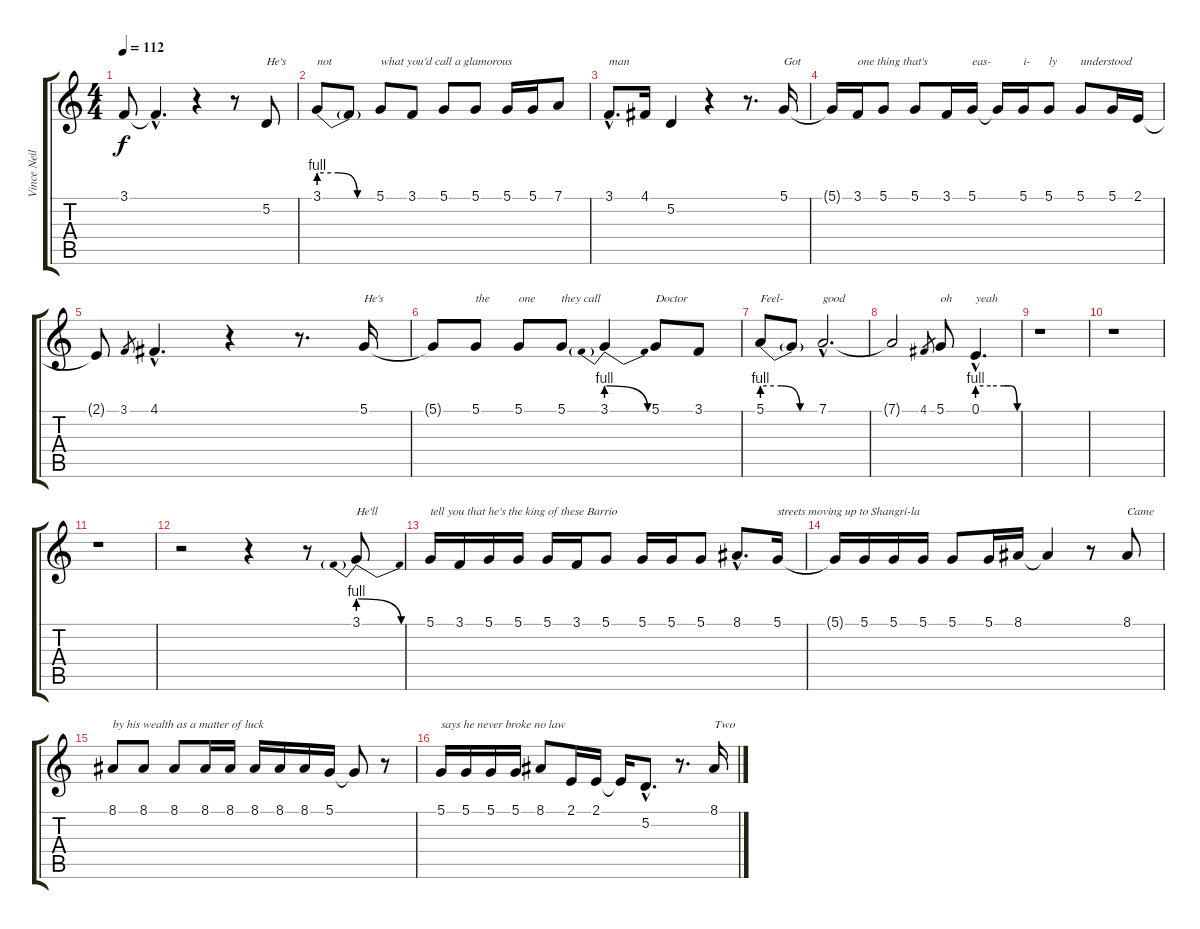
\track ("Vince Neil" "Vince Neil") {instrument harmonica}
\staff {score tabs}
\tuning (D4 A3 F3 C3 G2 D2) {hide}
\ts (4 4)
\tempo 112
\clef g2
\ks c
3.1{t}.8{dy f} 3.1{hac t}.4{d} r.4 r.8 5.2.8{txt "He's"} |
3.1{be (custom 0 4 20 4 40 0 60 0)}.8{txt "not"} 3.1{t}.8 5.1.8{txt "what you'd call a glamorous"} 3.1.8 5.1.8 5.1.8 5.1.16 5.1.16 7.1.8 |
3.1{hac}.8{d txt "man"} 4.1.16 5.2.4 r.4 r.8{d} 5.1.16{txt "Got"} |
5.1{t}.16 3.1.16{txt "one thing that's"} 5.1.8 5.1.8 3.1.16 5.1.16{txt "eas-"} 5.1{t}.16 5.1.16{txt "i-"} 5.1.8{txt "ly"} 5.1.8{txt "understood"} 5.1.16 2.1.16 |
2.1{t}.8 3.1.8{gr} 4.1{hac}.4{d} r.4 r.8{d} 5.1.16{txt "He's"} |
5.1{t}.8 5.1.8{txt "the"} 5.1.8{txt "one"} 5.1.8{txt "they call"} 3.1{be (prebendrelease 0 4 60 0)}.4 5.1.8{txt "Doctor"} 3.1.8 |
5.1{be (custom 0 4 20 4 40 0 60 0)}.8{txt "Feel-"} 5.1{t}.8 7.1{hac}.2{d txt "good"} |
7.1{t}.2 4.1.8{gr} 5.1.8{txt "oh"} 0.1{be (custom 0 4 20 4 40 4 50 4 60 0) hac}.4{d txt "yeah"} |
r.1 |
r.1 |
r.1 |
r.2 r.4 r.8 3.1{be (prebendrelease 0 4 60 0)}.8{txt "He'll"} |
5.1.16{txt "tell you that he's the king of these Barrio"} 3.1.16 5.1.16 5.1.16 5.1.16 3.1.16 5.1.8 5.1.16 5.1.16 5.1.8 8.1{hac}.8{d} 5.1.16{txt "streets moving up to Shangri-la"} |
5.1{t}.16 5.1.16 5.1.16 5.1.16 5.1.8 5.1.16 8.1.16 8.1{t}.4 r.8 8.1.8{txt "Came"} |
8.1.8{txt "by his wealth as a matter of luck"} 8.1.8 8.1.8 8.1.16 8.1.16 8.1.16 8.1.16 8.1.16 5.1.16 5.1{t}.8 r.8 |
5.1.16{txt "says he never broke no law"} 5.1.16 5.1.16 5.1.16 8.1.8 2.1.16 2.1.16 2.1{t}.16 5.2{hac}.8{d} r.8{d} 8.1.16{txt "Two"}
